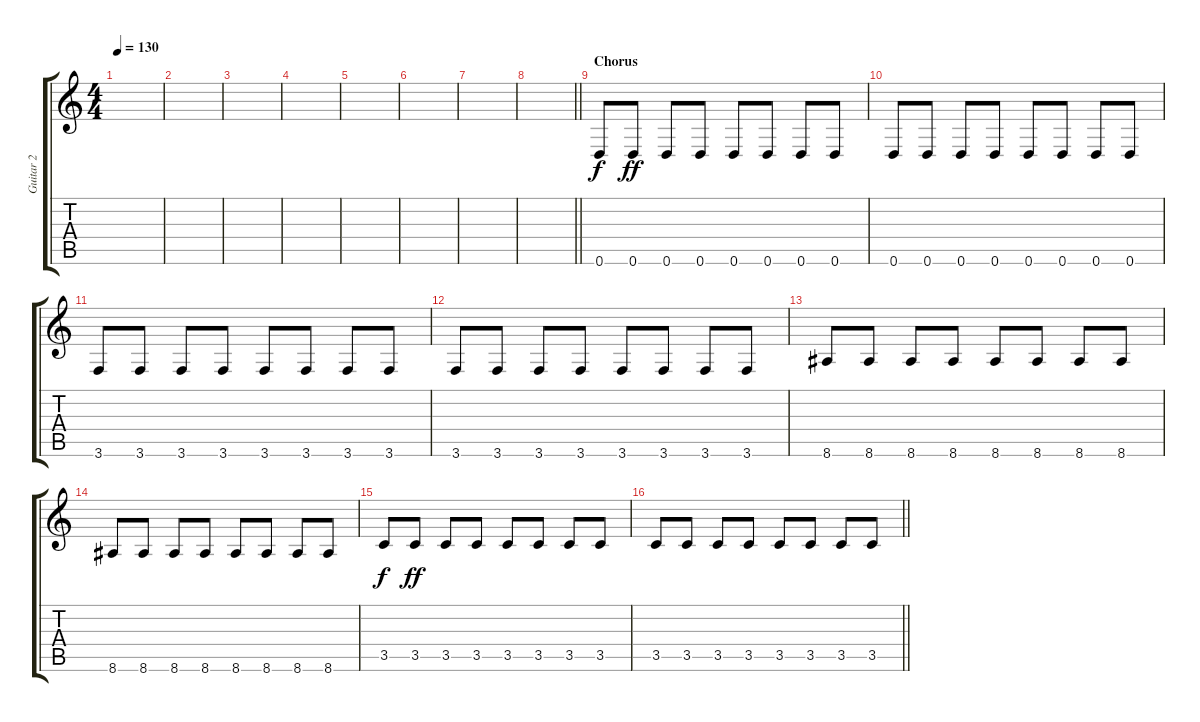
\track ("Guitar 2" "Guitar 2") {instrument distortionguitar}
\staff {score tabs}
\tuning (E4 B3 G3 D3 A2 D2) {hide}
\ts (4 4)
\tempo 130
\clef g2
\ks c
|
|
|
|
|
|
|
\barLineRight lightlight
|
\section ("" "Chorus")
0.6.8 0.6.8{dy ff} 0.6.8 0.6.8 0.6.8 0.6.8 0.6.8 0.6.8 |
0.6.8 0.6.8 0.6.8 0.6.8 0.6.8 0.6.8 0.6.8 0.6.8 |
3.6.8 3.6.8 3.6.8 3.6.8 3.6.8 3.6.8 3.6.8 3.6.8 |
3.6.8 3.6.8 3.6.8 3.6.8 3.6.8 3.6.8 3.6.8 3.6.8 |
8.6.8 8.6.8 8.6.8 8.6.8 8.6.8 8.6.8 8.6.8 8.6.8 |
8.6.8 8.6.8 8.6.8 8.6.8 8.6.8 8.6.8 8.6.8 8.6.8 |
3.5.8{dy f} 3.5.8{dy ff} 3.5.8 3.5.8 3.5.8 3.5.8 3.5.8 3.5.8 |
\barLineRight lightlight
3.5.8 3.5.8 3.5.8 3.5.8 3.5.8 3.5.8 3.5.8 3.5.8
